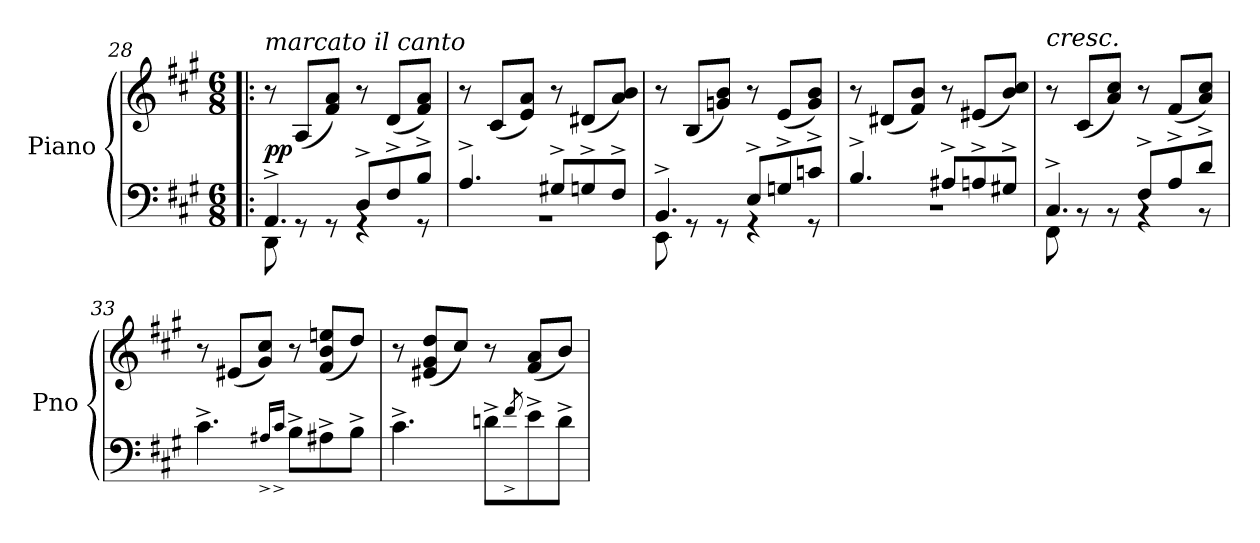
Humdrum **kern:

**kern	**kern	**dynam
*part1	*part1	*part1
*staff2	*staff1	*staff1/2
*I"Piano	*	*
*I'Pno	*	*
*clefF4	*clefG2	*
*k[f#c#g#]	*k[f#c#g#]	*
*M6/8	*M6/8	*
=28!|:	=28!|:	=28!|:
*^	*	*
!	!	!LO:TX:a:i:t=marcato il canto	!
!	!	!	!LO:DY:b
4.AA^/	8DD:\	8r	pp
.	8rGG	(8A/L	.
.	8rGG	8f#/ 8a/J)	.
8D^/L	4rGG	8r	.
8F#^/	.	(8d/L	.
8B^/J	8rGG	8f#/ 8a/J)	.
=29	=29	=29	=29
4.A^/	2.r	8r	.
.	.	(8c#/L	.
.	.	8e/ 8a/J)	.
8G#X^/L	.	8r	.
8Gn^/	.	(8d#X/L	.
8F#^/J	.	8a/ 8b/J)	.
=30	=30	=30	=30
4.BB^/	8EE:\	8r	.
.	8rGG	(8B/L	.
.	8rGG	8gn/ 8b/J)	.
8E^/L	4rGG	8r	.
8Gn^/	.	(8e/L	.
8cn^/J	8rGG	8g/ 8b/J)	.
!!LO:LB:g=z
=31	=31	=31	=31
4.B^/	2.r	8r	.
.	.	(8d#X/L	.
.	.	8f#/ 8b/J)	.
8A#X^/L	.	8r	.
8An^/	.	(8e#X/L	.
8G#X^/J	.	8b/ 8cc#/J)	.
=32	=32	=32	=32
!	!	!LO:TX:a:i:t=cresc.	!
4.C#^/	8FF#:\	8r	.
.	8rBB	(8c#/L	.
.	8rBB	8a/ 8cc#/J)	.
8F#^/L	4rBB	8r	.
8A^/	.	(8f#/L	.
8d^/J	8rBB	8a/ 8cc#/J)	.
*v	*v	*	*
=33	=33	=33
4.c#^\	8r	.
.	(8e#X/L	.
.	8g#/ 8cc#/J)	.
16qA#X^/LL	.	.
16qc#^/JJ	.	.
8B^\L	8r	.
8A#X^\	(8f#/ 8b/ 8een/L	.
8B^\J	8dd/J)	.
=34	=34	=34
4.c#^\	8r	.
.	(8e#X/ 8g#/ 8dd/L	.
.	8cc#/J)	.
8dn^\L	8r	.
8qf#^/	.	.
8e^\	(8f#/ 8a/L	.
8d^\J	8b/J)	.
=	=	=
*-	*-	*-
